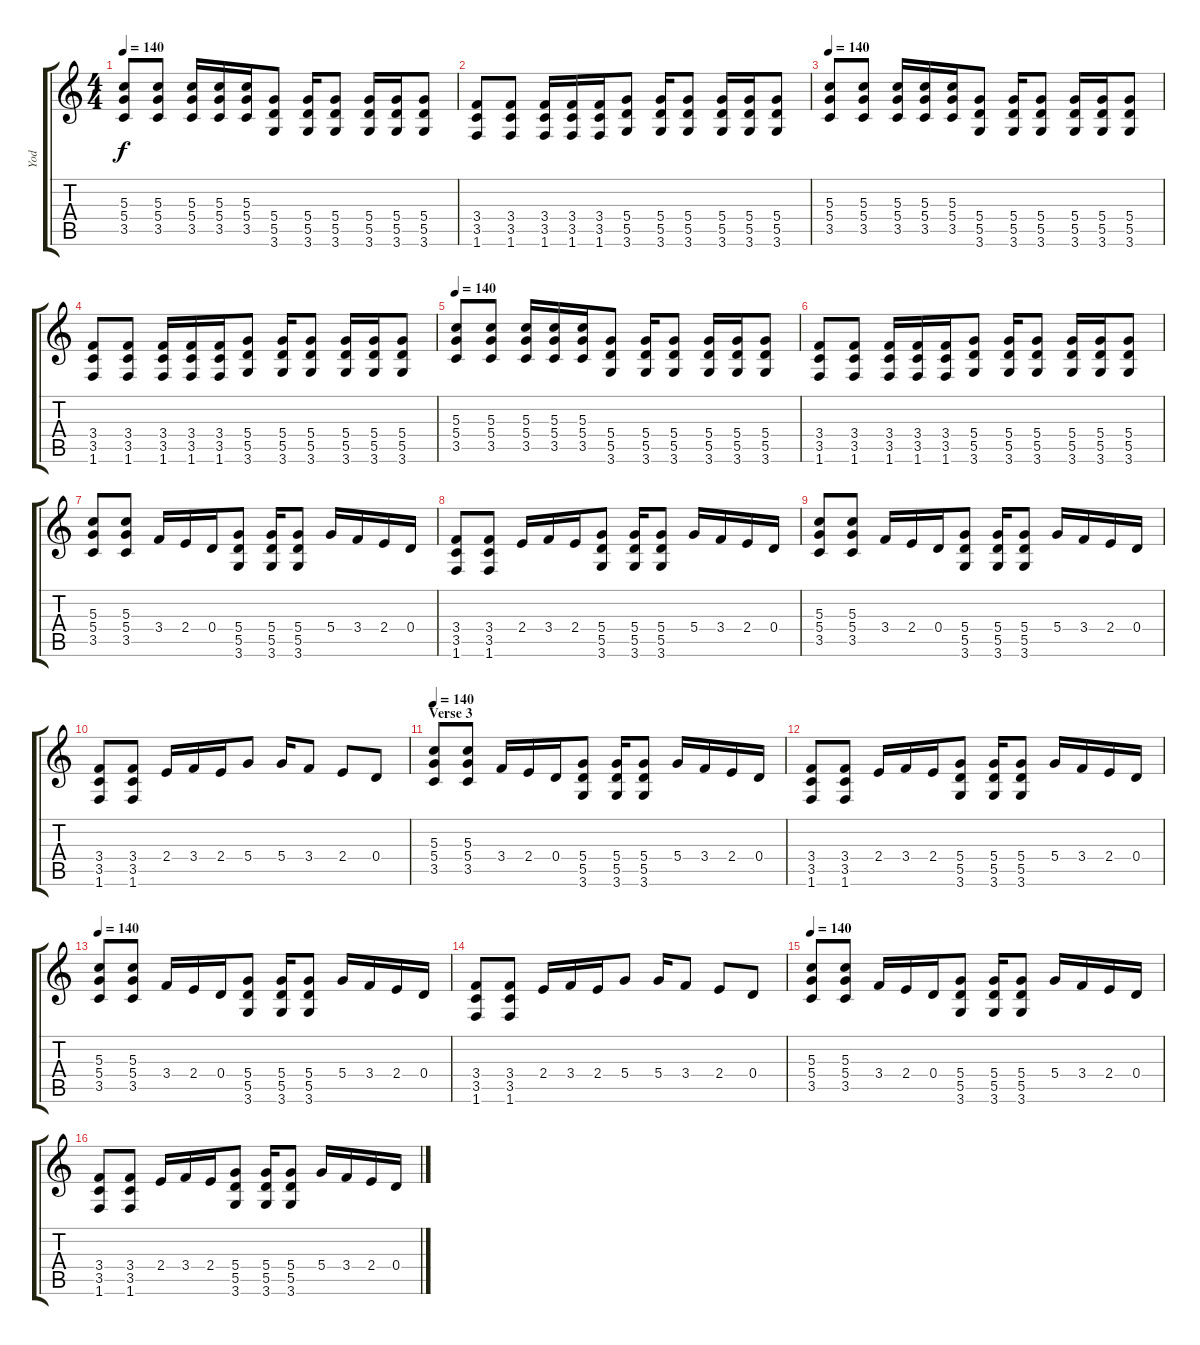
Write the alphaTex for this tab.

\track ("Yod" "Yod") {instrument distortionguitar}
\staff {score tabs}
\tuning (E4 B3 G3 D3 A2 E2) {hide}
\ts (4 4)
\tempo 140
\clef g2
\ks c
(5.3 5.4 3.5).8{dy f} (5.3 5.4 3.5).8 (5.3 5.4 3.5).16 (5.3 5.4 3.5).16 (5.3 5.4 3.5).16 (5.4 5.5 3.6).8 (5.4 5.5 3.6).16 (5.4 5.5 3.6).8 (5.4 5.5 3.6).16 (5.4 5.5 3.6).16 (5.4 5.5 3.6).8 |
(3.4 3.5 1.6).8 (3.4 3.5 1.6).8 (3.4 3.5 1.6).16 (3.4 3.5 1.6).16 (3.4 3.5 1.6).16 (5.4 5.5 3.6).8 (5.4 5.5 3.6).16 (5.4 5.5 3.6).8 (5.4 5.5 3.6).16 (5.4 5.5 3.6).16 (5.4 5.5 3.6).8 |
\tempo 140
(5.3 5.4 3.5).8 (5.3 5.4 3.5).8 (5.3 5.4 3.5).16 (5.3 5.4 3.5).16 (5.3 5.4 3.5).16 (5.4 5.5 3.6).8 (5.4 5.5 3.6).16 (5.4 5.5 3.6).8 (5.4 5.5 3.6).16 (5.4 5.5 3.6).16 (5.4 5.5 3.6).8 |
(3.4 3.5 1.6).8 (3.4 3.5 1.6).8 (3.4 3.5 1.6).16 (3.4 3.5 1.6).16 (3.4 3.5 1.6).16 (5.4 5.5 3.6).8 (5.4 5.5 3.6).16 (5.4 5.5 3.6).8 (5.4 5.5 3.6).16 (5.4 5.5 3.6).16 (5.4 5.5 3.6).8 |
\tempo 140
(5.3 5.4 3.5).8 (5.3 5.4 3.5).8 (5.3 5.4 3.5).16 (5.3 5.4 3.5).16 (5.3 5.4 3.5).16 (5.4 5.5 3.6).8 (5.4 5.5 3.6).16 (5.4 5.5 3.6).8 (5.4 5.5 3.6).16 (5.4 5.5 3.6).16 (5.4 5.5 3.6).8 |
(3.4 3.5 1.6).8 (3.4 3.5 1.6).8 (3.4 3.5 1.6).16 (3.4 3.5 1.6).16 (3.4 3.5 1.6).16 (5.4 5.5 3.6).8 (5.4 5.5 3.6).16 (5.4 5.5 3.6).8 (5.4 5.5 3.6).16 (5.4 5.5 3.6).16 (5.4 5.5 3.6).8 |
(5.3 5.4 3.5).8{volume 15} (5.3 5.4 3.5).8 3.4.16 2.4.16 0.4.16 (5.4 5.5 3.6).8 (5.4 5.5 3.6).16 (5.4 5.5 3.6).8 5.4.16 3.4.16 2.4.16 0.4.16 |
(3.4 3.5 1.6).8 (3.4 3.5 1.6).8 2.4.16 3.4.16 2.4.16 (5.4 5.5 3.6).8 (5.4 5.5 3.6).16 (5.4 5.5 3.6).8 5.4.16 3.4.16 2.4.16 0.4.16 |
(5.3 5.4 3.5).8 (5.3 5.4 3.5).8 3.4.16 2.4.16 0.4.16 (5.4 5.5 3.6).8 (5.4 5.5 3.6).16 (5.4 5.5 3.6).8 5.4.16 3.4.16 2.4.16 0.4.16 |
(3.4 3.5 1.6).8 (3.4 3.5 1.6).8 2.4.16 3.4.16 2.4.16 5.4.8 5.4.16 3.4.8 2.4.8 0.4.8 |
\section ("" "Verse 3")
\tempo 140
(5.3 5.4 3.5).8{volume 15} (5.3 5.4 3.5).8 3.4.16 2.4.16 0.4.16 (5.4 5.5 3.6).8 (5.4 5.5 3.6).16 (5.4 5.5 3.6).8 5.4.16 3.4.16 2.4.16 0.4.16 |
(3.4 3.5 1.6).8 (3.4 3.5 1.6).8 2.4.16 3.4.16 2.4.16 (5.4 5.5 3.6).8 (5.4 5.5 3.6).16 (5.4 5.5 3.6).8 5.4.16 3.4.16 2.4.16 0.4.16 |
\tempo 140
(5.3 5.4 3.5).8 (5.3 5.4 3.5).8 3.4.16 2.4.16 0.4.16 (5.4 5.5 3.6).8 (5.4 5.5 3.6).16 (5.4 5.5 3.6).8 5.4.16 3.4.16 2.4.16 0.4.16 |
(3.4 3.5 1.6).8 (3.4 3.5 1.6).8 2.4.16 3.4.16 2.4.16 5.4.8 5.4.16 3.4.8 2.4.8 0.4.8 |
\tempo 140
(5.3 5.4 3.5).8{volume 15} (5.3 5.4 3.5).8 3.4.16 2.4.16 0.4.16 (5.4 5.5 3.6).8 (5.4 5.5 3.6).16 (5.4 5.5 3.6).8 5.4.16 3.4.16 2.4.16 0.4.16 |
(3.4 3.5 1.6).8 (3.4 3.5 1.6).8 2.4.16 3.4.16 2.4.16 (5.4 5.5 3.6).8 (5.4 5.5 3.6).16 (5.4 5.5 3.6).8 5.4.16 3.4.16 2.4.16 0.4.16
